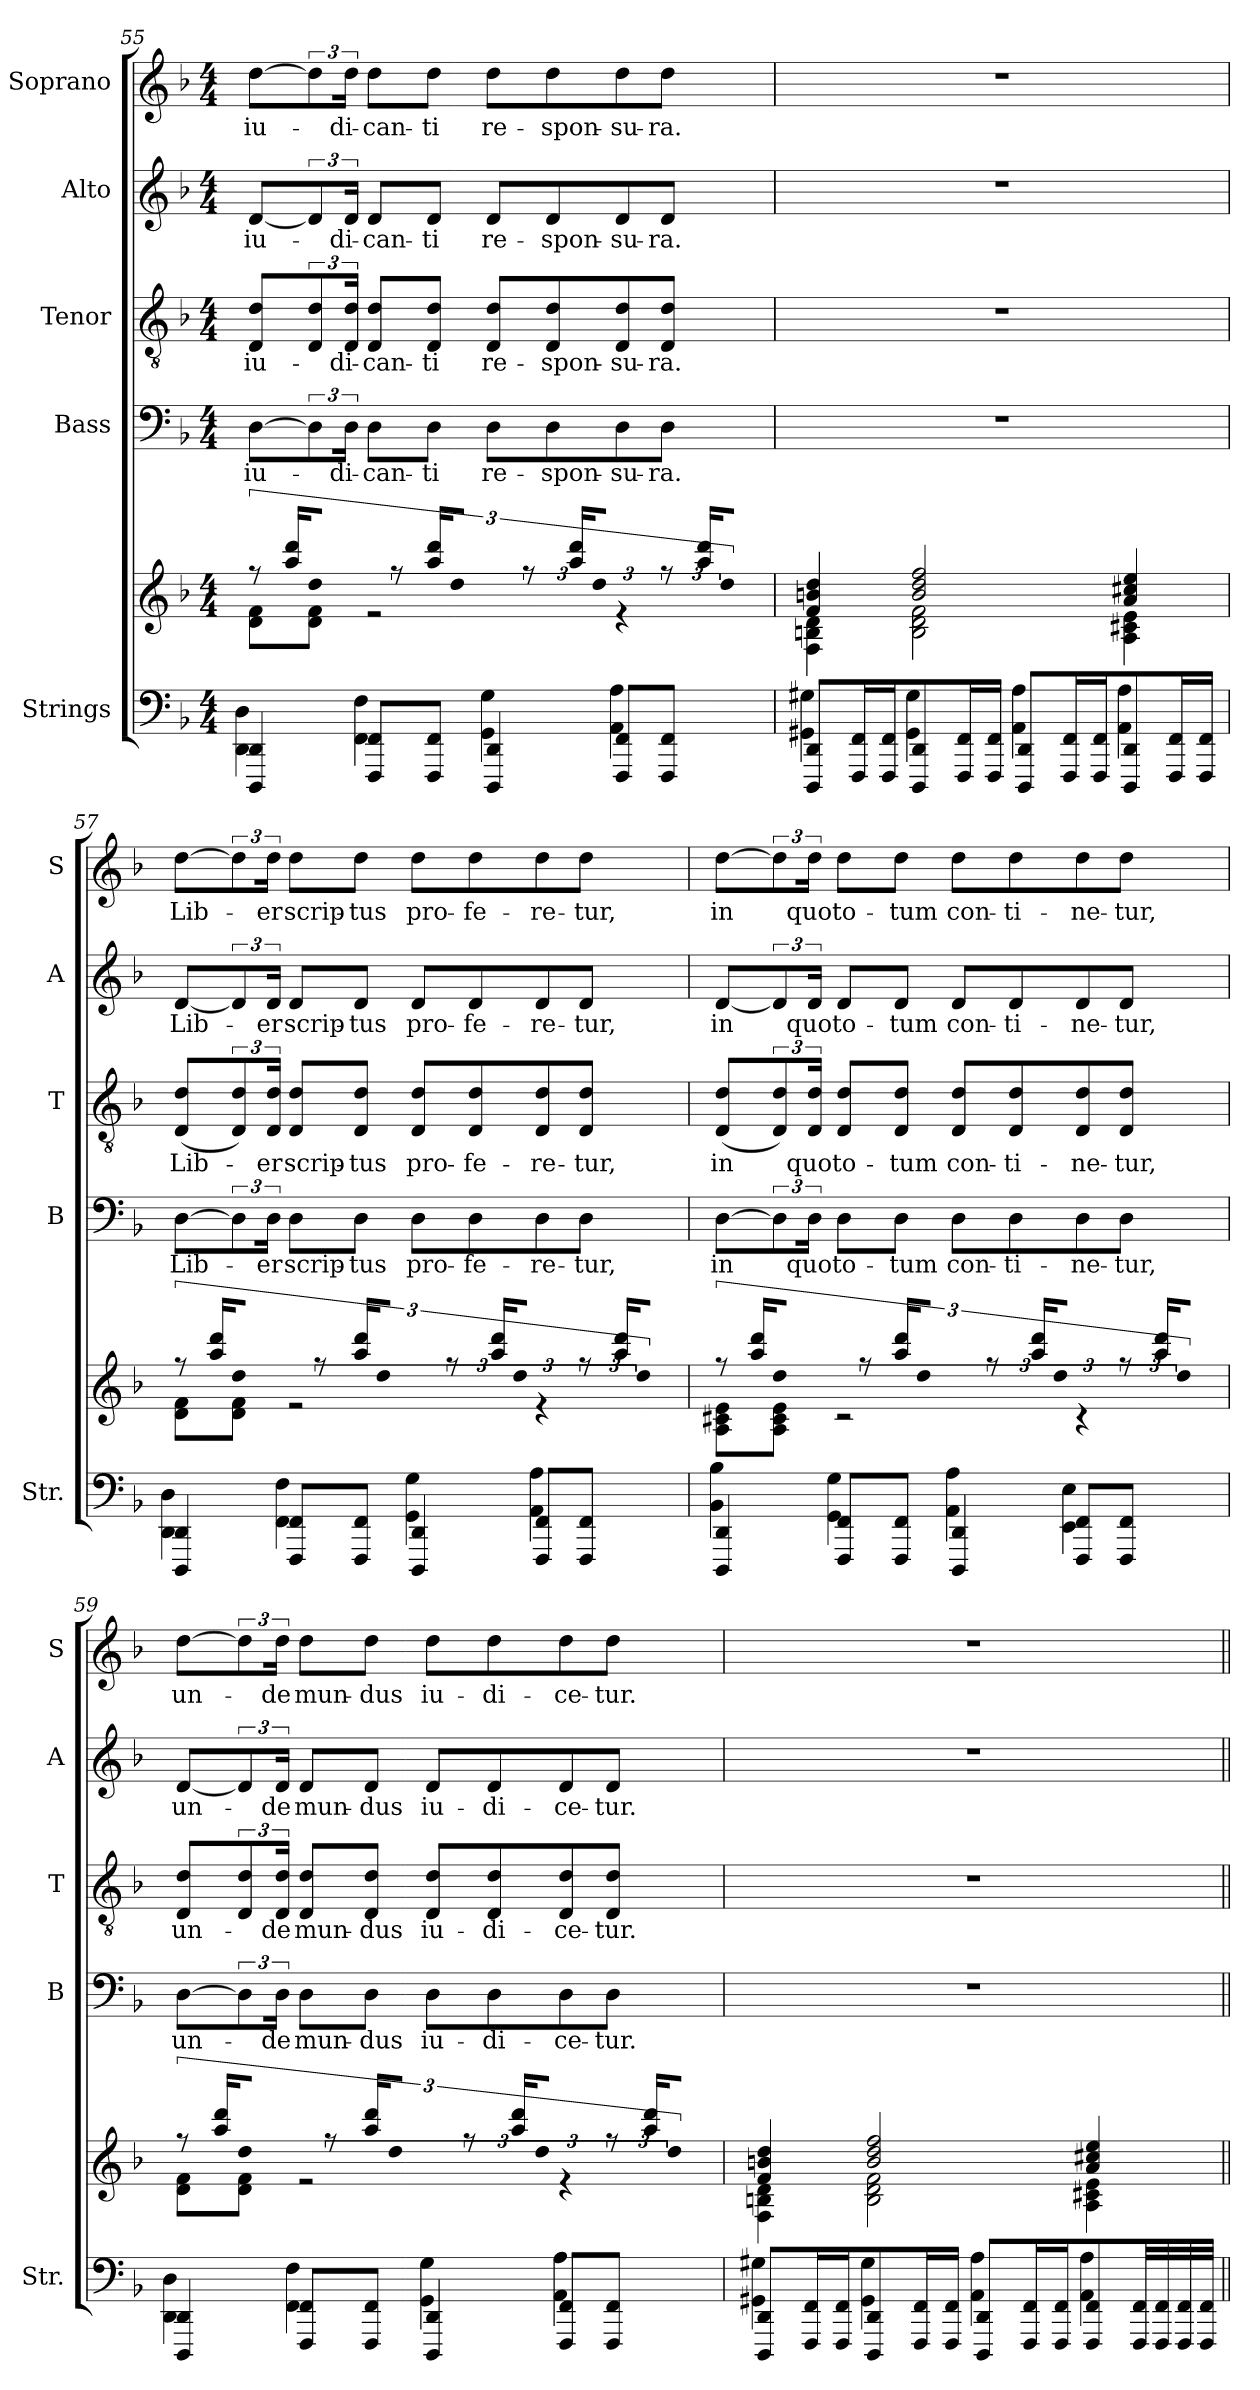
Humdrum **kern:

**kern	**kern	**kern	**text	**kern	**text	**kern	**text	**kern	**text
*part5	*part5	*part4	*part4	*part3	*part3	*part2	*part2	*part1	*part1
*staff6	*staff5	*staff4	*staff4	*staff3	*staff3	*staff2	*staff2	*staff1	*staff1
*I"Strings	*	*I"Bass	*	*I"Tenor	*	*I"Alto	*	*I"Soprano	*
*I'Str.	*	*I'B	*	*I'T	*	*I'A	*	*I'S	*
*clefF4	*clefG2	*clefF4	*	*clefGv2	*	*clefG2	*	*clefG2	*
*k[b-]	*k[b-]	*k[b-]	*	*k[b-]	*	*k[b-]	*	*k[b-]	*
*F:	*F:	*F:	*	*F:	*	*F:	*	*F:	*
*M4/4	*M4/4	*M4/4	*	*M4/4	*	*M4/4	*	*M4/4	*
=55	=55	=55	=55	=55	=55	=55	=55	=55	=55
*^	*^	*	*	*	*	*	*	*	*
!	!	!	!	!	!LO:LY:b	!	!LO:LY:b	!	!LO:LY:b	!	!LO:LY:b
4DDD/ 4DD/	4DD\ 4D\	12r	8d\ 8f\L	[8D\L	iu-	8D/ 8d/L	iu-	[8d/L	iu-	[8dd\L	iu-
.	.	24aa/ 24ddd/KL	.	.	.	.	.	.	.	.	.
.	.	8dd/J	8d\ 8f\J	12D\]	.	12D/ 12d/	.	12d/]	.	12dd\]	.
!	!	!	!	!	!LO:LY:b	!	!LO:LY:b	!	!LO:LY:b	!	!LO:LY:b
.	.	.	.	24D\Jk	-di-	24D/ 24d/Jk	-di-	24d/Jk	-di-	24dd\Jk	-di-
!	!	!	!	!	!LO:LY:b	!	!LO:LY:b	!	!LO:LY:b	!	!LO:LY:b
8FFF/ 8FF/L	4FF\ 4F\	12r	2r	8D\L	-can-	8D/ 8d/L	-can-	8d/L	-can-	8dd\L	-can-
.	.	24aa/ 24ddd/KL	.	.	.	.	.	.	.	.	.
!	!	!	!	!	!LO:LY:b	!	!LO:LY:b	!	!LO:LY:b	!	!LO:LY:b
8FFF/ 8FF/J	.	8dd/J	.	8D\J	-ti	8D/ 8d/J	-ti	8d/J	-ti	8dd\J	-ti
!	!	!	!	!	!LO:LY:b	!	!LO:LY:b	!	!LO:LY:b	!	!LO:LY:b
4DDD/ 4DD/	4GG\ 4G\	12r	.	8D\L	re-	8D/ 8d/L	re-	8d/L	re-	8dd\L	re-
.	.	24aa/ 24ddd/KL	.	.	.	.	.	.	.	.	.
!	!	!	!	!	!LO:LY:b	!	!LO:LY:b	!	!LO:LY:b	!	!LO:LY:b
.	.	8dd/J	.	8D\	-spon-	8D/ 8d/	-spon-	8d/	-spon-	8dd\	-spon-
!	!	!	!	!	!LO:LY:b	!	!LO:LY:b	!	!LO:LY:b	!	!LO:LY:b
8FFF/ 8FF/L	4AA\ 4A\	12r	4r	8D\	-su-	8D/ 8d/	-su-	8d/	-su-	8dd\	-su-
.	.	24aa/ 24ddd/KL	.	.	.	.	.	.	.	.	.
!	!	!	!	!	!LO:LY:b	!	!LO:LY:b	!	!LO:LY:b	!	!LO:LY:b
8FFF/ 8FF/J	.	8dd/J	.	8D\J	-ra.	8D/ 8d/J	-ra.	8d/J	-ra.	8dd\J	-ra.
!!LO:PB:g=z
=56	=56	=56	=56	=56	=56	=56	=56	=56	=56	=56	=56
8DDD/ 8DD/L	4GG#X\ 4G#X\	4f/ 4bn/ 4dd/	4F\ 4Bn\ 4d\	1r	.	1r	.	1r	.	1r	.
16FFF/ 16FF/L	.	.	.	.	.	.	.	.	.	.	.
16FFF/ 16FF/J	.	.	.	.	.	.	.	.	.	.	.
8DDD/ 8DD/	4GG#\ 4G#\	2b/ 2dd/ 2ff/	2B\ 2d\ 2f\	.	.	.	.	.	.	.	.
16FFF/ 16FF/L	.	.	.	.	.	.	.	.	.	.	.
16FFF/ 16FF/JJ	.	.	.	.	.	.	.	.	.	.	.
8DDD/ 8DD/L	4AA\ 4A\	.	.	.	.	.	.	.	.	.	.
16FFF/ 16FF/L	.	.	.	.	.	.	.	.	.	.	.
16FFF/ 16FF/J	.	.	.	.	.	.	.	.	.	.	.
8DDD/ 8DD/	4AA\ 4A\	4a/ 4cc#X/ 4ee/	4A\ 4c#X\ 4e\	.	.	.	.	.	.	.	.
16FFF/ 16FF/L	.	.	.	.	.	.	.	.	.	.	.
16FFF/ 16FF/JJ	.	.	.	.	.	.	.	.	.	.	.
=57	=57	=57	=57	=57	=57	=57	=57	=57	=57	=57	=57
!	!	!	!	!	!LO:LY:b	!	!LO:LY:b	!	!LO:LY:b	!	!LO:LY:b
4DDD/ 4DD/	4DD\ 4D\	12r	8d\ 8f\L	[8D\L	Lib-	(<8D/ 8d/L	Lib-	[8d/L	Lib-	[8dd\L	Lib-
.	.	24aa/ 24ddd/KL	.	.	.	.	.	.	.	.	.
.	.	8dd/J	8d\ 8f\J	12D\]	.	12D/ 12d/)	.	12d/]	.	12dd\]	.
!	!	!	!	!	!LO:LY:b	!	!LO:LY:b	!	!LO:LY:b	!	!LO:LY:b
.	.	.	.	24D\Jk	-er	24D/ 24d/Jk	-er	24d/Jk	-er	24dd\Jk	-er
!	!	!	!	!	!LO:LY:b	!	!LO:LY:b	!	!LO:LY:b	!	!LO:LY:b
8FFF/ 8FF/L	4FF\ 4F\	12r	2r	8D\L	scrip-	8D/ 8d/L	scrip-	8d/L	scrip-	8dd\L	scrip-
.	.	24aa/ 24ddd/KL	.	.	.	.	.	.	.	.	.
!	!	!	!	!	!LO:LY:b	!	!LO:LY:b	!	!LO:LY:b	!	!LO:LY:b
8FFF/ 8FF/J	.	8dd/J	.	8D\J	-tus	8D/ 8d/J	-tus	8d/J	-tus	8dd\J	-tus
!	!	!	!	!	!LO:LY:b	!	!LO:LY:b	!	!LO:LY:b	!	!LO:LY:b
4DDD/ 4DD/	4GG\ 4G\	12r	.	8D\L	pro-	8D/ 8d/L	pro-	8d/L	pro-	8dd\L	pro-
.	.	24aa/ 24ddd/KL	.	.	.	.	.	.	.	.	.
!	!	!	!	!	!LO:LY:b	!	!LO:LY:b	!	!LO:LY:b	!	!LO:LY:b
.	.	8dd/J	.	8D\	-fe-	8D/ 8d/	-fe-	8d/	-fe-	8dd\	-fe-
!	!	!	!	!	!LO:LY:b	!	!LO:LY:b	!	!LO:LY:b	!	!LO:LY:b
8FFF/ 8FF/L	4AA\ 4A\	12r	4r	8D\	-re-	8D/ 8d/	-re-	8d/	-re-	8dd\	-re-
.	.	24aa/ 24ddd/KL	.	.	.	.	.	.	.	.	.
!	!	!	!	!	!LO:LY:b	!	!LO:LY:b	!	!LO:LY:b	!	!LO:LY:b
8FFF/ 8FF/J	.	8dd/J	.	8D\J	-tur,	8D/ 8d/J	-tur,	8d/J	-tur,	8dd\J	-tur,
!!LO:PB:g=z
=58	=58	=58	=58	=58	=58	=58	=58	=58	=58	=58	=58
!	!	!	!	!	!LO:LY:b	!	!LO:LY:b	!	!LO:LY:b	!	!LO:LY:b
4DDD/ 4DD/	4BB-\ 4B-\	12r	8A\ 8c#X\ 8e\L	[8D\L	in	(<8D/ 8d/L	in	[8d/L	in	[8dd\L	in
.	.	24aa/ 24ddd/KL	.	.	.	.	.	.	.	.	.
.	.	8dd/J	8A\ 8c#\ 8e\J	12D\]	.	12D/ 12d/)	.	12d/]	.	12dd\]	.
!	!	!	!	!	!LO:LY:b	!	!LO:LY:b	!	!LO:LY:b	!	!LO:LY:b
.	.	.	.	24D\Jk	quo	24D/ 24d/Jk	quo	24d/Jk	quo	24dd\Jk	quo
!	!	!	!	!	!LO:LY:b	!	!LO:LY:b	!	!LO:LY:b	!	!LO:LY:b
8FFF/ 8FF/L	4GG\ 4G\	12r	2r	8D\L	to-	8D/ 8d/L	to-	8d/L	to-	8dd\L	to-
.	.	24aa/ 24ddd/KL	.	.	.	.	.	.	.	.	.
!	!	!	!	!	!LO:LY:b	!	!LO:LY:b	!	!LO:LY:b	!	!LO:LY:b
8FFF/ 8FF/J	.	8dd/J	.	8D\J	-tum	8D/ 8d/J	-tum	8d/J	-tum	8dd\J	-tum
!	!	!	!	!	!LO:LY:b	!	!LO:LY:b	!	!LO:LY:b	!	!LO:LY:b
4DDD/ 4DD/	4AA\ 4A\	12r	.	8D\L	con-	8D/ 8d/L	con-	8d/L	con-	8dd\L	con-
.	.	24aa/ 24ddd/KL	.	.	.	.	.	.	.	.	.
!	!	!	!	!	!LO:LY:b	!	!LO:LY:b	!	!LO:LY:b	!	!LO:LY:b
.	.	8dd/J	.	8D\	-ti-	8D/ 8d/	-ti-	8d/	-ti-	8dd\	-ti-
!	!	!	!	!	!LO:LY:b	!	!LO:LY:b	!	!LO:LY:b	!	!LO:LY:b
8FFF/ 8FF/L	4EE\ 4E\	12r	4r	8D\	-ne-	8D/ 8d/	-ne-	8d/	-ne-	8dd\	-ne-
.	.	24aa/ 24ddd/KL	.	.	.	.	.	.	.	.	.
!	!	!	!	!	!LO:LY:b	!	!LO:LY:b	!	!LO:LY:b	!	!LO:LY:b
8FFF/ 8FF/J	.	8dd/J	.	8D\J	-tur,	8D/ 8d/J	-tur,	8d/J	-tur,	8dd\J	-tur,
=59	=59	=59	=59	=59	=59	=59	=59	=59	=59	=59	=59
!	!	!	!	!	!LO:LY:b	!	!LO:LY:b	!	!LO:LY:b	!	!LO:LY:b
4DDD/ 4DD/	4DD\ 4D\	12r	8d\ 8f\L	[8D\L	un-	8D/ 8d/L	un-	[8d/L	un-	[8dd\L	un-
.	.	24aa/ 24ddd/KL	.	.	.	.	.	.	.	.	.
.	.	8dd/J	8d\ 8f\J	12D\]	.	12D/ 12d/	.	12d/]	.	12dd\]	.
!	!	!	!	!	!LO:LY:b	!	!LO:LY:b	!	!LO:LY:b	!	!LO:LY:b
.	.	.	.	24D\Jk	-de	24D/ 24d/Jk	-de	24d/Jk	-de	24dd\Jk	-de
!	!	!	!	!	!LO:LY:b	!	!LO:LY:b	!	!LO:LY:b	!	!LO:LY:b
8FFF/ 8FF/L	4FF\ 4F\	12r	2r	8D\L	mun-	8D/ 8d/L	mun-	8d/L	mun-	8dd\L	mun-
.	.	24aa/ 24ddd/KL	.	.	.	.	.	.	.	.	.
!	!	!	!	!	!LO:LY:b	!	!LO:LY:b	!	!LO:LY:b	!	!LO:LY:b
8FFF/ 8FF/J	.	8dd/J	.	8D\J	-dus	8D/ 8d/J	-dus	8d/J	-dus	8dd\J	-dus
!	!	!	!	!	!LO:LY:b	!	!LO:LY:b	!	!LO:LY:b	!	!LO:LY:b
4DDD/ 4DD/	4GG\ 4G\	12r	.	8D\L	iu-	8D/ 8d/L	iu-	8d/L	iu-	8dd\L	iu-
.	.	24aa/ 24ddd/KL	.	.	.	.	.	.	.	.	.
!	!	!	!	!	!LO:LY:b	!	!LO:LY:b	!	!LO:LY:b	!	!LO:LY:b
.	.	8dd/J	.	8D\	-di-	8D/ 8d/	-di-	8d/	-di-	8dd\	-di-
!	!	!	!	!	!LO:LY:b	!	!LO:LY:b	!	!LO:LY:b	!	!LO:LY:b
8FFF/ 8FF/L	4AA\ 4A\	12r	4r	8D\	-ce-	8D/ 8d/	-ce-	8d/	-ce-	8dd\	-ce-
.	.	24aa/ 24ddd/KL	.	.	.	.	.	.	.	.	.
!	!	!	!	!	!LO:LY:b	!	!LO:LY:b	!	!LO:LY:b	!	!LO:LY:b
8FFF/ 8FF/J	.	8dd/J	.	8D\J	-tur.	8D/ 8d/J	-tur.	8d/J	-tur.	8dd\J	-tur.
!!LO:PB:g=z
=60	=60	=60	=60	=60	=60	=60	=60	=60	=60	=60	=60
8DDD/ 8DD/L	4GG#X\ 4G#X\	4f/ 4bn/ 4dd/	4F\ 4Bn\ 4d\	1r	.	1r	.	1r	.	1r	.
16FFF/ 16FF/L	.	.	.	.	.	.	.	.	.	.	.
16FFF/ 16FF/J	.	.	.	.	.	.	.	.	.	.	.
8DDD/ 8DD/	4GG#\ 4G#\	2b/ 2dd/ 2ff/	2B\ 2d\ 2f\	.	.	.	.	.	.	.	.
16FFF/ 16FF/L	.	.	.	.	.	.	.	.	.	.	.
16FFF/ 16FF/JJ	.	.	.	.	.	.	.	.	.	.	.
8DDD/ 8DD/L	4AA\ 4A\	.	.	.	.	.	.	.	.	.	.
16FFF/ 16FF/L	.	.	.	.	.	.	.	.	.	.	.
16FFF/ 16FF/J	.	.	.	.	.	.	.	.	.	.	.
8FFF/ 8FF/	4AA\ 4A\	4a/ 4cc#X/ 4ee/	4A\ 4c#X\ 4e\	.	.	.	.	.	.	.	.
32FFF/ 32FF/LL	.	.	.	.	.	.	.	.	.	.	.
32FFF/ 32FF/	.	.	.	.	.	.	.	.	.	.	.
32FFF/ 32FF/	.	.	.	.	.	.	.	.	.	.	.
32FFF/ 32FF/JJJ	.	.	.	.	.	.	.	.	.	.	.
*v	*v	*	*	*	*	*	*	*	*	*	*
*	*v	*v	*	*	*	*	*	*	*	*
=||	=||	=||	=||	=||	=||	=||	=||	=||	=||
*-	*-	*-	*-	*-	*-	*-	*-	*-	*-
